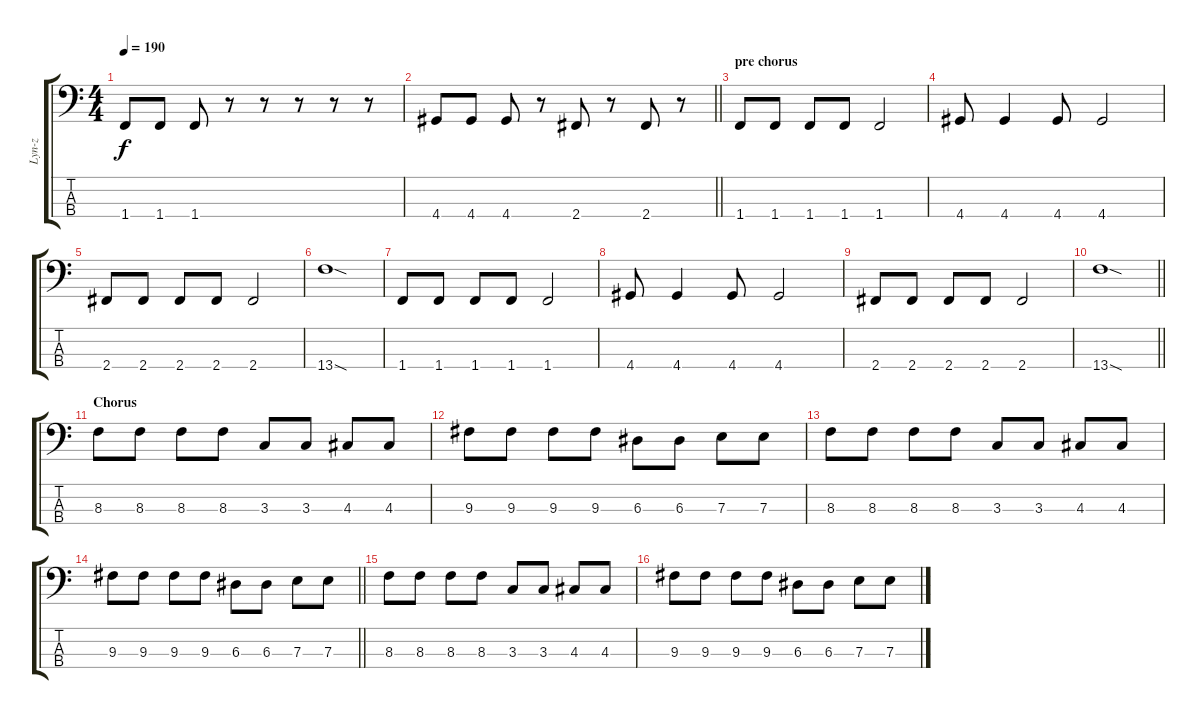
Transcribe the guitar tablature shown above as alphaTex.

\track ("Lyn-z" "Lyn-z") {instrument synthbass2}
\staff {score tabs}
\tuning (G2 D2 A1 E1) {hide}
\ts (4 4)
\tempo 190
\clef f4
\ks c
1.4.8{dy f} 1.4.8 1.4.8 r.8 r.8 r.8 r.8 r.8 |
\barLineRight lightlight
4.4.8 4.4.8 4.4.8 r.8 2.4.8 r.8 2.4.8 r.8 |
\section ("" "pre chorus")
1.4.8 1.4.8 1.4.8 1.4.8 1.4.2 |
4.4.8 4.4.4 4.4.8 4.4.2 |
2.4.8 2.4.8 2.4.8 2.4.8 2.4.2 |
13.4{sod}.1 |
1.4.8 1.4.8 1.4.8 1.4.8 1.4.2 |
4.4.8 4.4.4 4.4.8 4.4.2 |
2.4.8 2.4.8 2.4.8 2.4.8 2.4.2 |
\barLineRight lightlight
13.4{sod}.1 |
\section ("" "Chorus")
8.3.8 8.3.8 8.3.8 8.3.8 3.3.8 3.3.8 4.3.8 4.3.8 |
9.3.8 9.3.8 9.3.8 9.3.8 6.3.8 6.3.8 7.3.8 7.3.8 |
8.3.8 8.3.8 8.3.8 8.3.8 3.3.8 3.3.8 4.3.8 4.3.8 |
\barLineRight lightlight
9.3.8 9.3.8 9.3.8 9.3.8 6.3.8 6.3.8 7.3.8 7.3.8 |
8.3.8 8.3.8 8.3.8 8.3.8 3.3.8 3.3.8 4.3.8 4.3.8 |
9.3.8 9.3.8 9.3.8 9.3.8 6.3.8 6.3.8 7.3.8 7.3.8
